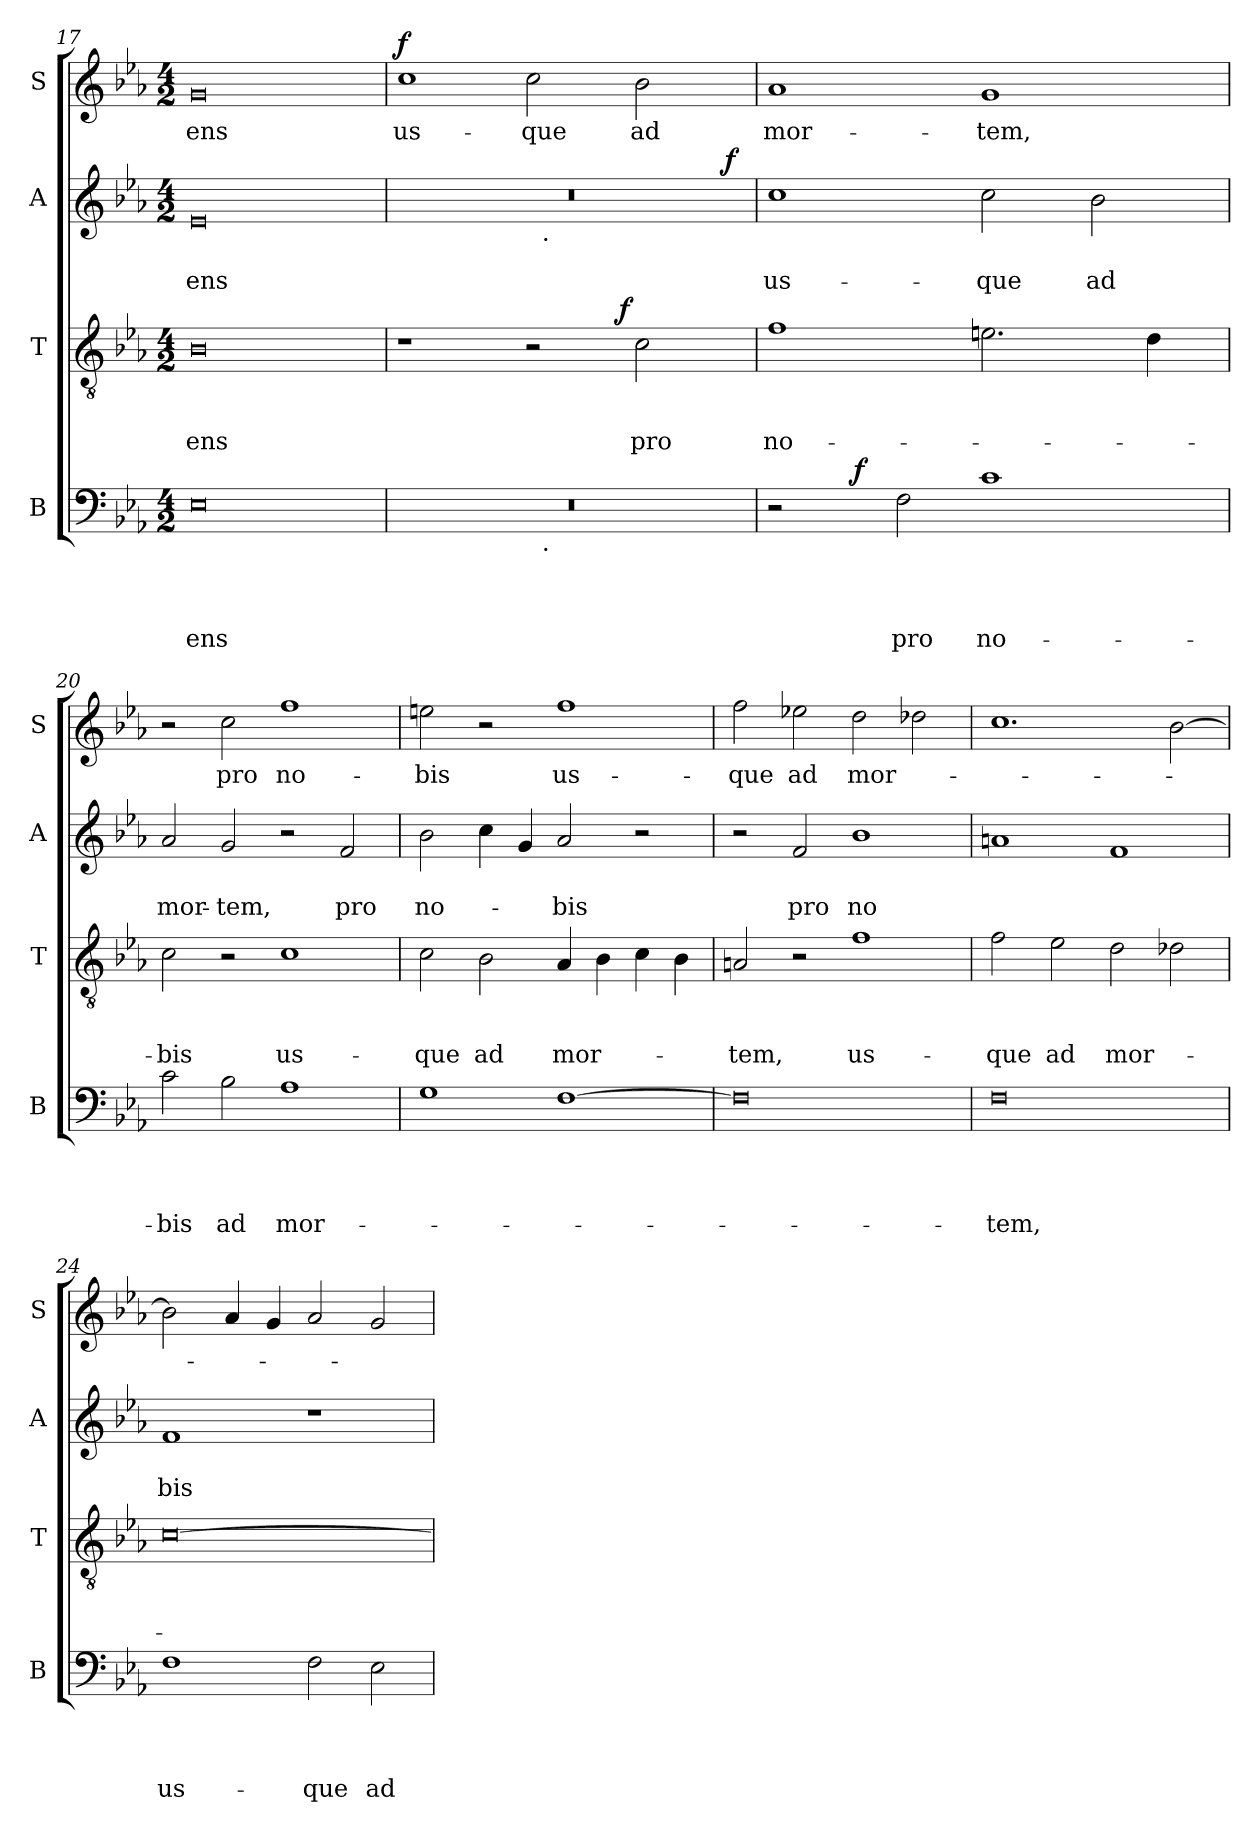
**kern	**text	**text	**text	**text	**dynam	**kern	**text	**text	**text	**dynam	**kern	**text	**text	**dynam	**kern	**text	**dynam
*part4	*part4	*part4	*part4	*part4	*part4	*part3	*part3	*part3	*part3	*part3	*part2	*part2	*part2	*part2	*part1	*part1	*part1
*staff4	*staff4	*staff4	*staff4	*staff4	*staff4	*staff3	*staff3	*staff3	*staff3	*staff3	*staff2	*staff2	*staff2	*staff2	*staff1	*staff1	*staff1
*I"B	*	*	*	*	*	*I"T	*	*	*	*	*I"A	*	*	*	*I"S	*	*
*I'B	*	*	*	*	*	*I'T	*	*	*	*	*I'A	*	*	*	*I'S	*	*
*clefF4	*	*	*	*	*	*clefGv2	*	*	*	*	*clefG2	*	*	*	*clefG2	*	*
*k[b-e-a-]	*	*	*	*	*	*k[b-e-a-]	*	*	*	*	*k[b-e-a-]	*	*	*	*k[b-e-a-]	*	*
*E-:	*	*	*	*	*	*E-:	*	*	*	*	*E-:	*	*	*	*E-:	*	*
*M4/2	*	*	*	*	*	*M4/2	*	*	*	*	*M4/2	*	*	*	*M4/2	*	*
=17	=17	=17	=17	=17	=17	=17	=17	=17	=17	=17	=17	=17	=17	=17	=17	=17	=17
!	!	!	!	!LO:LY:b	!	!	!	!	!LO:LY:b	!	!	!	!LO:LY:b	!	!	!LO:LY:b	!
0E-	.	.	.	ens	.	0B-	.	.	ens	.	0e-	.	ens	.	0g	ens	.
!!LO:PB:g=z
=18	=18	=18	=18	=18	=18	=18	=18	=18	=18	=18	=18	=18	=18	=18	=18	=18	=18
!	!	!	!	!	!	!	!	!	!	!	!	!	!	!	!	!LO:LY:a	!LO:DY:a
*^	*	*	*	*	*	*^	*	*	*	*	*^	*	*	*	*	*	*
*	*	*	*	*	*	*	*	*	*	*	*	*	*	*^	*	*	*	*	*	*
0r	1ryy	.	.	.	.	.	1r	1ryy	.	.	.	.	0r	1ryy	1ryy	.	.	.	1cc	us-	f
!	!	!	!	!	!	!	!	!	!	!	!	!	!	!	!	!	!	!	!	!LO:LY:a	!
.	32ryy	.	.	.	.	.	2r	4...ryy	.	.	.	.	.	2...ryy	32ryy	.	.	.	2cc\	-que	.
!	!	!	!	!	!	!	!	!	!	!	!	!	!	!	!LO:TX:b:t=.	!	!	!	!	!	!
!	!LO:TX:b:t=.	!	!	!	!	!	!	!	!	!	!	!	!	!	!	!	!	!	!	!	!
.	2ryy	.	.	.	.	.	.	.	.	.	.	.	.	.	2ryy	.	.	.	.	.	.
!	!	!	!	!	!	!	!	!	!	!	!	!LO:DY:a	!	!	!	!	!	!	!	!	!
.	.	.	.	.	.	.	.	2ryy	.	.	.	f	.	.	.	.	.	.	.	.	.
!	!	!	!	!	!	!	!	!	!	!	!LO:LY:b	!	!	!	!	!	!	!	!	!LO:LY:a	!
.	.	.	.	.	.	.	2c\	.	.	.	pro	.	.	.	.	.	.	.	2b-\	ad	.
.	4...ryy	.	.	.	.	.	.	.	.	.	.	.	.	.	4...ryy	.	.	.	.	.	.
!	!	!	!	!	!	!	!	!	!	!	!	!	!	!	!	!	!	!LO:DY:a	!	!	!
.	.	.	.	.	.	.	.	.	.	.	.	.	.	16ryy	.	.	.	f	.	.	.
.	.	.	.	.	.	.	.	32ryy	.	.	.	.	.	.	.	.	.	.	.	.	.
=19	=19	=19	=19	=19	=19	=19	=19	=19	=19	=19	=19	=19	=19	=19	=19	=19	=19	=19	=19	=19	=19
!	!	!	!	!	!	!	!	!	!	!	!LO:LY:b	!	!	!	!	!	!LO:LY:b	!	!	!LO:LY:a	!
*	*	*	*	*	*	*	*v	*v	*	*	*	*	*	*	*	*	*	*	*	*	*
*	*	*	*	*	*	*	*	*	*	*	*	*v	*v	*v	*	*	*	*	*	*
2r	4ryy	.	.	.	.	.	1f	.	.	no-	.	1cc	.	us-	.	1a-	mor-	.
.	16.ryy	.	.	.	.	.	.	.	.	.	.	.	.	.	.	.	.	.
!	!	!	!	!	!	!LO:DY:a	!	!	!	!	!	!	!	!	!	!	!	!
.	1ryy	.	.	.	.	f	.	.	.	.	.	.	.	.	.	.	.	.
!	!	!	!	!	!LO:LY:b	!	!	!	!	!	!	!	!	!	!	!	!	!
2F\	.	.	.	.	pro	.	.	.	.	.	.	.	.	.	.	.	.	.
!	!	!	!	!	!LO:LY:b	!	!	!	!	!	!	!	!	!LO:LY:b	!	!	!LO:LY:a	!
1c	.	.	.	.	no-	.	2.en\	.	.	.	.	2cc\	.	-que	.	1g	-tem,	.
.	2ryy	.	.	.	.	.	.	.	.	.	.	.	.	.	.	.	.	.
!	!	!	!	!	!	!	!	!	!	!	!	!	!	!LO:LY:b	!	!	!	!
.	.	.	.	.	.	.	.	.	.	.	.	2b-\	.	ad	.	.	.	.
.	.	.	.	.	.	.	4d\	.	.	.	.	.	.	.	.	.	.	.
.	8ryy	.	.	.	.	.	.	.	.	.	.	.	.	.	.	.	.	.
.	32ryy	.	.	.	.	.	.	.	.	.	.	.	.	.	.	.	.	.
=20	=20	=20	=20	=20	=20	=20	=20	=20	=20	=20	=20	=20	=20	=20	=20	=20	=20	=20
!	!	!	!	!	!LO:LY:b	!	!	!	!	!LO:LY:b	!	!	!	!LO:LY:b	!	!	!	!
*v	*v	*	*	*	*	*	*	*	*	*	*	*	*	*	*	*	*	*
2c\	.	.	.	-bis	.	2c\	.	.	-bis	.	2a-/	.	mor-	.	2r	.	.
!	!	!	!	!LO:LY:b	!	!	!	!	!	!	!	!	!LO:LY:b	!	!	!LO:LY:a	!
2B-\	.	.	.	ad	.	2r	.	.	.	.	2g/	.	-tem,	.	2cc\	pro	.
!	!	!	!	!LO:LY:b	!	!	!	!	!LO:LY:b	!	!	!	!	!	!	!LO:LY:a	!
1A-	.	.	.	mor-	.	1c	.	.	us-	.	2r	.	.	.	1ff	no-	.
!	!	!	!	!	!	!	!	!	!	!	!	!	!LO:LY:b	!	!	!	!
.	.	.	.	.	.	.	.	.	.	.	2f/	.	pro	.	.	.	.
=21	=21	=21	=21	=21	=21	=21	=21	=21	=21	=21	=21	=21	=21	=21	=21	=21	=21
!	!	!	!	!	!	!	!	!	!LO:LY:b	!	!	!	!LO:LY:b	!	!	!LO:LY:a	!
1G	.	.	.	.	.	2c\	.	.	-que	.	2b-\	.	no-	.	2een\	-bis	.
!	!	!	!	!	!	!	!	!	!LO:LY:b	!	!	!	!	!	!	!	!
.	.	.	.	.	.	2B-\	.	.	ad	.	4cc\	.	.	.	2r	.	.
.	.	.	.	.	.	.	.	.	.	.	4g/	.	.	.	.	.	.
!	!	!	!	!	!	!	!	!	!LO:LY:b	!	!	!	!LO:LY:b	!	!	!LO:LY:a	!
[>1F	.	.	.	.	.	4A-/	.	.	mor-	.	2a-/	.	-bis	.	1ff	us-	.
.	.	.	.	.	.	4B-\	.	.	.	.	.	.	.	.	.	.	.
.	.	.	.	.	.	4c\	.	.	.	.	2r	.	.	.	.	.	.
.	.	.	.	.	.	4B-\	.	.	.	.	.	.	.	.	.	.	.
=22	=22	=22	=22	=22	=22	=22	=22	=22	=22	=22	=22	=22	=22	=22	=22	=22	=22
!	!	!	!	!	!	!	!	!	!LO:LY:b	!	!	!	!	!	!	!LO:LY:a	!
0F]	.	.	.	.	.	2An/	.	.	-tem,	.	2r	.	.	.	2ff\	-que	.
!	!	!	!	!	!	!	!	!	!	!	!	!	!LO:LY:b	!	!	!LO:LY:a	!
.	.	.	.	.	.	2r	.	.	.	.	2f/	.	pro	.	2ee-X\	ad	.
!	!	!	!	!	!	!	!	!	!LO:LY:b	!	!	!	!LO:LY:b	!	!	!LO:LY:a	!
.	.	.	.	.	.	1f	.	.	us-	.	1b-	.	no	.	2dd\	mor-	.
.	.	.	.	.	.	.	.	.	.	.	.	.	.	.	2dd-X\	.	.
!!LO:LB:g=z
=23	=23	=23	=23	=23	=23	=23	=23	=23	=23	=23	=23	=23	=23	=23	=23	=23	=23
!	!	!	!	!LO:LY:b	!	!	!	!	!LO:LY:b	!	!	!	!	!	!	!	!
0F	.	.	.	-tem,	.	2f\	.	.	-que	.	1an	.	.	.	1.cc	.	.
!	!	!	!	!	!	!	!	!	!LO:LY:b	!	!	!	!	!	!	!	!
.	.	.	.	.	.	2e-\	.	.	ad	.	.	.	.	.	.	.	.
!	!	!	!	!	!	!	!	!	!LO:LY:b	!	!	!	!	!	!	!	!
.	.	.	.	.	.	2d\	.	.	mor-	.	1f	.	.	.	.	.	.
.	.	.	.	.	.	2d-X\	.	.	.	.	.	.	.	.	[>2b-\	.	.
=24	=24	=24	=24	=24	=24	=24	=24	=24	=24	=24	=24	=24	=24	=24	=24	=24	=24
!	!	!	!	!LO:LY:b	!	!	!	!	!	!	!	!	!LO:LY:b	!	!	!	!
1F	.	.	.	us-	.	[>0c	.	.	.	.	1f	.	bis-	.	2b-\]	.	.
.	.	.	.	.	.	.	.	.	.	.	.	.	.	.	4a-/	.	.
.	.	.	.	.	.	.	.	.	.	.	.	.	.	.	4g/	.	.
!	!	!	!	!LO:LY:b	!	!	!	!	!	!	!	!	!	!	!	!	!
2F\	.	.	.	-que	.	.	.	.	.	.	1r	.	.	.	2a-/	.	.
!	!	!	!	!LO:LY:b	!	!	!	!	!	!	!	!	!	!	!	!	!
2E-\	.	.	.	ad	.	.	.	.	.	.	.	.	.	.	2g/	.	.
=	=	=	=	=	=	=	=	=	=	=	=	=	=	=	=	=	=
*-	*-	*-	*-	*-	*-	*-	*-	*-	*-	*-	*-	*-	*-	*-	*-	*-	*-
